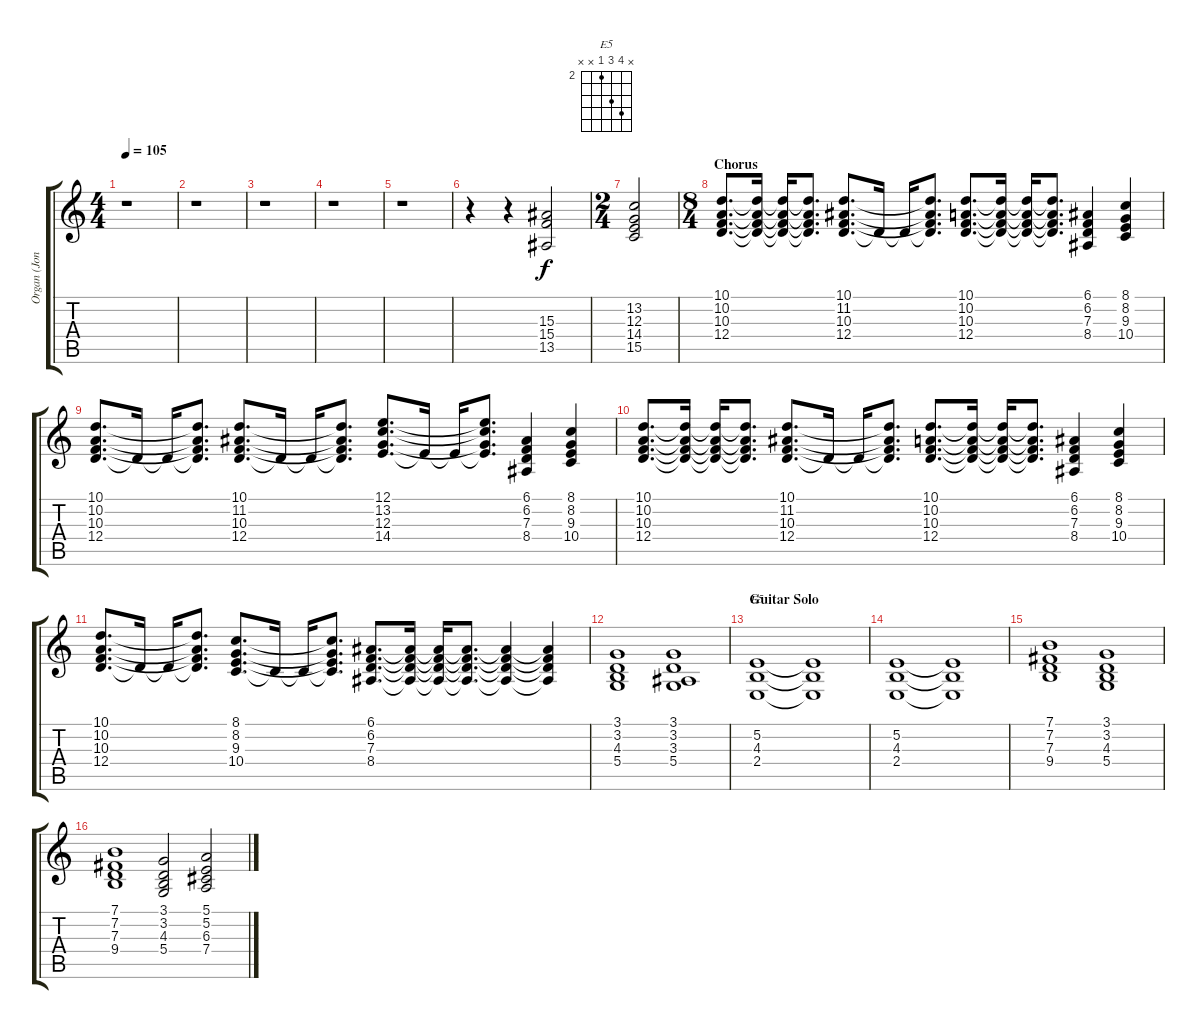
\track ("Organ (Jon Lord)" "Organ (Jon") {instrument drawbarorgan}
\staff {score tabs}
\tuning (E4 B3 G3 D3 A2 D2) {hide}
\chord ("E5" x 5 4 2 x x) {firstfret 2}
\ts (4 4)
\tempo 105
\clef g2
\ks c
r.1{dy f} |
r.1 |
r.1 |
r.1 |
r.1 |
r.4 r.4 (15.3 15.4 13.5).2 |
\ts (2 4)
(13.2 12.3 14.4 15.5).2 |
\ts (8 4)
\section ("" "Chorus")
(10.1 10.2 10.3 12.4).8{d} (10.1{t} 10.2{t} 10.3{t} 12.4{t}).16 (10.1{t} 10.2{t} 10.3{t} 12.4{t}).16 (10.1{t} 10.2{t} 10.3{t} 12.4{t}).8{d} (10.1 11.2 10.3 12.4).8{d} 12.4{t}.16 12.4{t}.16 (10.1{t} 11.2{t} 10.3{t} 12.4{t}).8{d} (10.1 10.2 10.3 12.4).8{d} (10.1{t} 10.2{t} 10.3{t} 12.4{t}).16 (10.1{t} 10.2{t} 10.3{t} 12.4{t}).16 (10.1{t} 10.2{t} 10.3{t} 12.4{t}).8{d} (6.1 6.2 7.3 8.4).4 (8.1 8.2 9.3 10.4).4 |
(10.1 10.2 10.3 12.4).8{d} 12.4{t}.16 12.4{t}.16 (10.1{t} 10.2{t} 10.3{t} 12.4{t}).8{d} (10.1 11.2 10.3 12.4).8{d} 12.4{t}.16 12.4{t}.16 (10.1{t} 11.2{t} 10.3{t} 12.4{t}).8{d} (12.1 13.2 12.3 14.4).8{d} 14.4{t}.16 14.4{t}.16 (12.1{t} 13.2{t} 12.3{t} 14.4{t}).8{d} (6.1 6.2 7.3 8.4).4 (8.1 8.2 9.3 10.4).4 |
(10.1 10.2 10.3 12.4).8{d} (10.1{t} 10.2{t} 10.3{t} 12.4{t}).16 (10.1{t} 10.2{t} 10.3{t} 12.4{t}).16 (10.1{t} 10.2{t} 10.3{t} 12.4{t}).8{d} (10.1 11.2 10.3 12.4).8{d} 12.4{t}.16 12.4{t}.16 (10.1{t} 11.2{t} 10.3{t} 12.4{t}).8{d} (10.1 10.2 10.3 12.4).8{d} (10.1{t} 10.2{t} 10.3{t} 12.4{t}).16 (10.1{t} 10.2{t} 10.3{t} 12.4{t}).16 (10.1{t} 10.2{t} 10.3{t} 12.4{t}).8{d} (6.1 6.2 7.3 8.4).4 (8.1 8.2 9.3 10.4).4 |
(10.1 10.2 10.3 12.4).8{d} 12.4{t}.16 12.4{t}.16 (10.1{t} 10.2{t} 10.3{t} 12.4{t}).8{d} (8.1 8.2 9.3 10.4).8{d} 10.4{t}.16 10.4{t}.16 (8.1{t} 8.2{t} 9.3{t} 10.4{t}).8{d} (6.1 6.2 7.3 8.4).8{d} (6.1{t} 6.2{t} 7.3{t} 8.4{t}).16 (6.1{t} 6.2{t} 7.3{t} 8.4{t}).16 (6.1{t} 6.2{t} 7.3{t} 8.4{t}).8{d} (6.1{t} 6.2{t} 7.3{t} 8.4{t}).4 (6.1{t} 6.2{t} 7.3{t} 8.4{t}).4 |
(3.1 3.2 4.3 5.4).1 (3.1 3.2 3.3 5.4).1 |
\section ("" "Guitar Solo")
(5.2 4.3 2.4).1{ch "E5"} (5.2{t} 4.3{t} 2.4{t}).1 |
(5.2 4.3 2.4).1 (5.2{t} 4.3{t} 2.4{t}).1 |
(7.1 7.2 7.3 9.4).1 (3.1 3.2 4.3 5.4).1 |
(7.1 7.2 7.3 9.4).1 (3.1 3.2 4.3 5.4).2 (5.1 5.2 6.3 7.4).2
